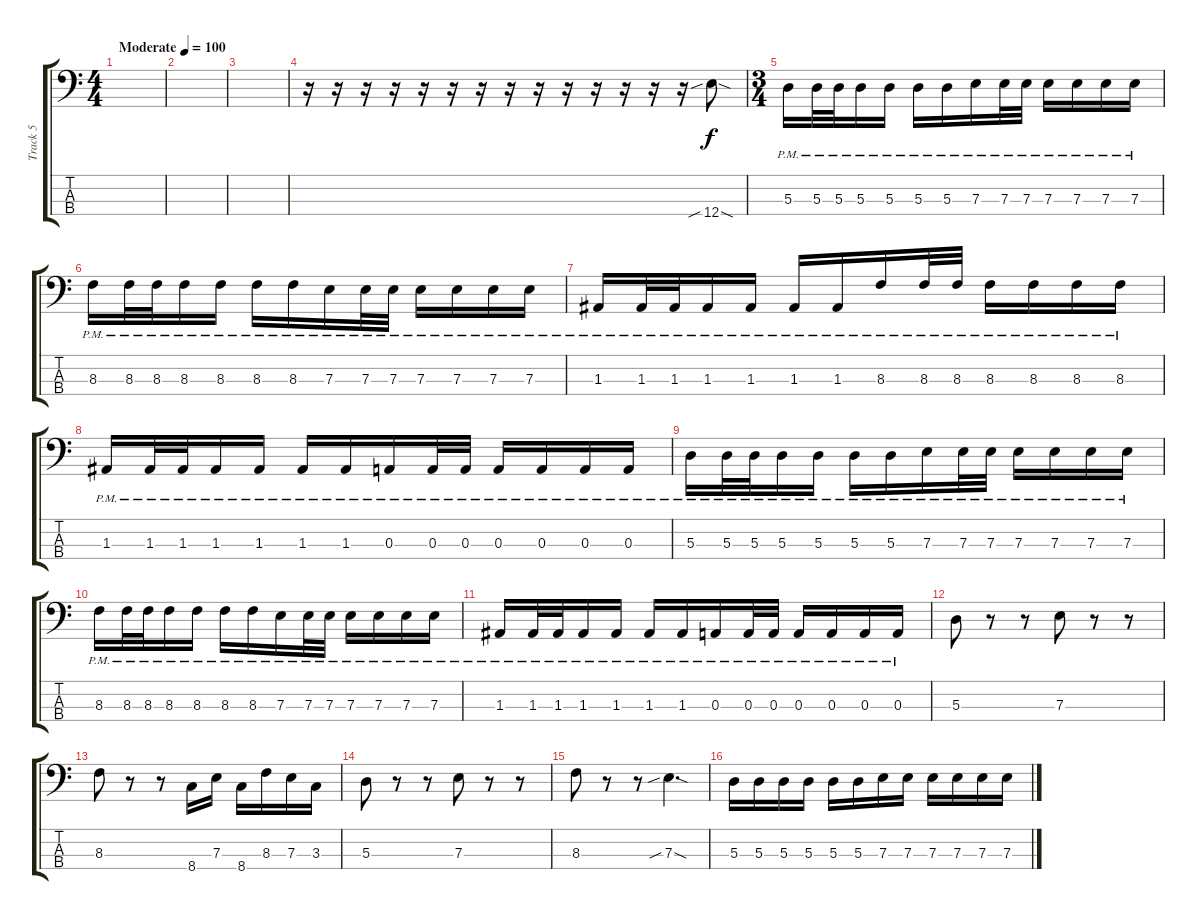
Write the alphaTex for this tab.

\track ("Track 5" "Track 5") {instrument electricbasspick}
\staff {score tabs}
\tuning (G2 D2 A1 E1) {hide}
\ts (4 4)
\tempo (100 "Moderate")
\clef f4
\ks c
|
|
|
r.16 r.16 r.16 r.16 r.16 r.16 r.16 r.16 r.16 r.16 r.16 r.16 r.16 r.16 12.4{sib sod}.8 |
\ts (3 4)
5.3{pm}.16 5.3{pm}.32 5.3{pm}.32 5.3{pm}.16 5.3{pm}.16 5.3{pm}.16 5.3{pm}.16 7.3{pm}.16 7.3{pm}.32 7.3{pm}.32 7.3{pm}.16 7.3{pm}.16 7.3{pm}.16 7.3{pm}.16 |
8.3{pm}.16 8.3{pm}.32 8.3{pm}.32 8.3{pm}.16 8.3{pm}.16 8.3{pm}.16 8.3{pm}.16 7.3{pm}.16 7.3{pm}.32 7.3{pm}.32 7.3{pm}.16 7.3{pm}.16 7.3{pm}.16 7.3{pm}.16 |
1.3{pm}.16 1.3{pm}.32 1.3{pm}.32 1.3{pm}.16 1.3{pm}.16 1.3{pm}.16 1.3{pm}.16 8.3{pm}.16 8.3{pm}.32 8.3{pm}.32 8.3{pm}.16 8.3{pm}.16 8.3{pm}.16 8.3{pm}.16 |
1.3{pm}.16 1.3{pm}.32 1.3{pm}.32 1.3{pm}.16 1.3{pm}.16 1.3{pm}.16 1.3{pm}.16 0.3{pm}.16 0.3{pm}.32 0.3{pm}.32 0.3{pm}.16 0.3{pm}.16 0.3{pm}.16 0.3{pm}.16 |
5.3{pm}.16 5.3{pm}.32 5.3{pm}.32 5.3{pm}.16 5.3{pm}.16 5.3{pm}.16 5.3{pm}.16 7.3{pm}.16 7.3{pm}.32 7.3{pm}.32 7.3{pm}.16 7.3{pm}.16 7.3{pm}.16 7.3{pm}.16 |
8.3{pm}.16 8.3{pm}.32 8.3{pm}.32 8.3{pm}.16 8.3{pm}.16 8.3{pm}.16 8.3{pm}.16 7.3{pm}.16 7.3{pm}.32 7.3{pm}.32 7.3{pm}.16 7.3{pm}.16 7.3{pm}.16 7.3{pm}.16 |
1.3{pm}.16 1.3{pm}.32 1.3{pm}.32 1.3{pm}.16 1.3{pm}.16 1.3{pm}.16 1.3{pm}.16 0.3{pm}.16 0.3{pm}.32 0.3{pm}.32 0.3{pm}.16 0.3{pm}.16 0.3{pm}.16 0.3{pm}.16 |
5.3.8 r.8 r.8 7.3.8 r.8 r.8 |
8.3.8 r.8 r.8 8.4.16 7.3.16 8.4.16 8.3.16 7.3.16 3.3.16 |
5.3.8 r.8 r.8 7.3.8 r.8 r.8 |
8.3.8 r.8 r.8 7.3{sib sod}.4{d} |
5.3.16 5.3.16 5.3.16 5.3.16 5.3.16 5.3.16 7.3.16 7.3.16 7.3.16 7.3.16 7.3.16 7.3.16
